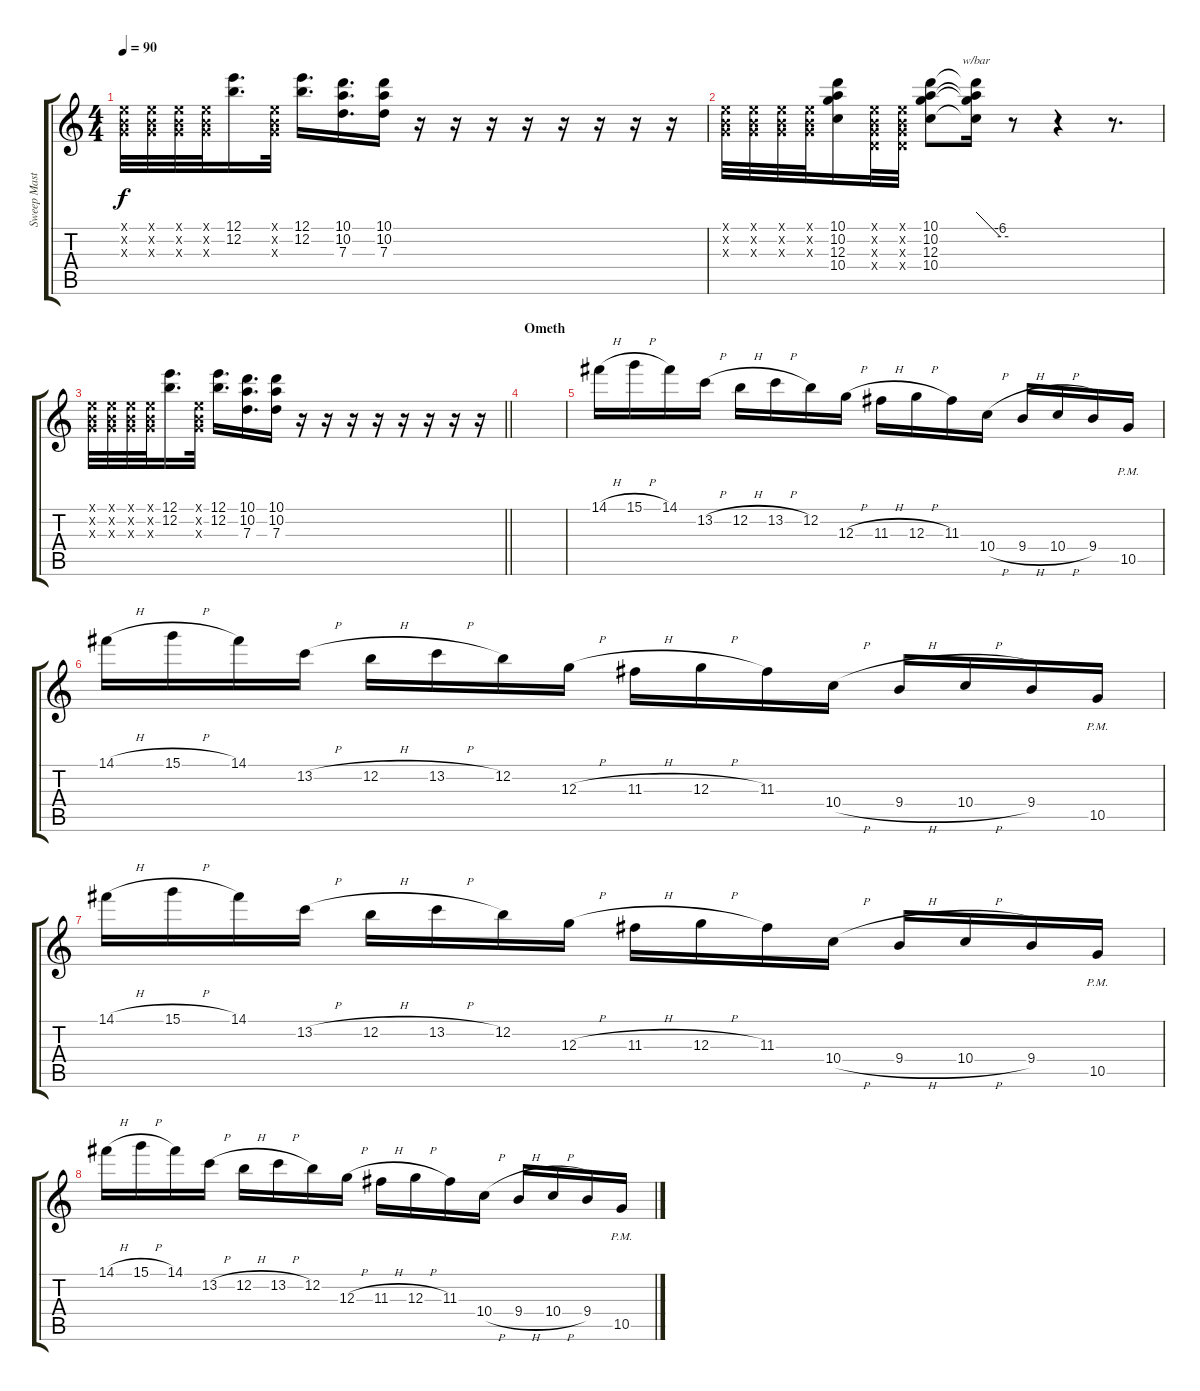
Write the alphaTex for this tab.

\track ("Sweep Masturbator" "Sweep Mast") {instrument distortionguitar}
\staff {score tabs}
\tuning (E4 B3 G3 D3 A2 E2) {hide}
\ts (4 4)
\tempo 90
\clef g2
\ks c
(0.1{x} 0.2{x} 0.3{x}).32{dy f} (0.1{x} 0.2{x} 0.3{x}).32 (0.1{x} 0.2{x} 0.3{x}).32 (0.1{x} 0.2{x} 0.3{x}).32 (12.1 12.2).16{d} (0.1{x} 0.2{x} 0.3{x}).32 (12.1 12.2).16{d} (10.1 10.2 7.3).16{d} (10.1 10.2 7.3).16 r.16 r.16 r.16 r.16 r.16 r.16 r.16 r.16 |
(0.1{x} 0.2{x} 0.3{x}).32 (0.1{x} 0.2{x} 0.3{x}).32 (0.1{x} 0.2{x} 0.3{x}).32 (0.1{x} 0.2{x} 0.3{x}).32 (10.1 10.2 12.3 10.4).16 (0.1{x} 0.2{x} 0.3{x} 0.4{x}).32 (0.1{x} 0.2{x} 0.3{x} 0.4{x}).32 (10.1 10.2 12.3 10.4).8 (10.1{t} 10.2{t} 12.3{t} 10.4{t}).16{tbe (custom default 0 0 45 -24 60 -24)} r.8 r.4 r.8{d} |
\barLineRight lightlight
(0.1{x} 0.2{x} 0.3{x}).32 (0.1{x} 0.2{x} 0.3{x}).32 (0.1{x} 0.2{x} 0.3{x}).32 (0.1{x} 0.2{x} 0.3{x}).32 (12.1 12.2).16{d} (0.1{x} 0.2{x} 0.3{x}).32 (12.1 12.2).16{d} (10.1 10.2 7.3).16{d} (10.1 10.2 7.3).16 r.16 r.16 r.16 r.16 r.16 r.16 r.16 r.16 |
\section ("" "Ometh")
|
14.1{h}.16{volume 15} 15.1{h}.16 14.1.16 13.2{h}.16 12.2{h}.16 13.2{h}.16 12.2.16 12.3{h}.16 11.3{h}.16 12.3{h}.16 11.3.16 10.4{h}.16 9.4{h}.16 10.4{h}.16 9.4.16 10.5{pm}.16 |
14.1{h}.16 15.1{h}.16 14.1.16 13.2{h}.16 12.2{h}.16 13.2{h}.16 12.2.16 12.3{h}.16 11.3{h}.16 12.3{h}.16 11.3.16 10.4{h}.16 9.4{h}.16 10.4{h}.16 9.4.16 10.5{pm}.16 |
14.1{h}.16 15.1{h}.16 14.1.16 13.2{h}.16 12.2{h}.16 13.2{h}.16 12.2.16 12.3{h}.16 11.3{h}.16 12.3{h}.16 11.3.16 10.4{h}.16 9.4{h}.16 10.4{h}.16 9.4.16 10.5{pm}.16 |
14.1{h}.16 15.1{h}.16 14.1.16 13.2{h}.16 12.2{h}.16 13.2{h}.16 12.2.16 12.3{h}.16 11.3{h}.16 12.3{h}.16 11.3.16 10.4{h}.16 9.4{h}.16 10.4{h}.16 9.4.16 10.5{pm}.16
